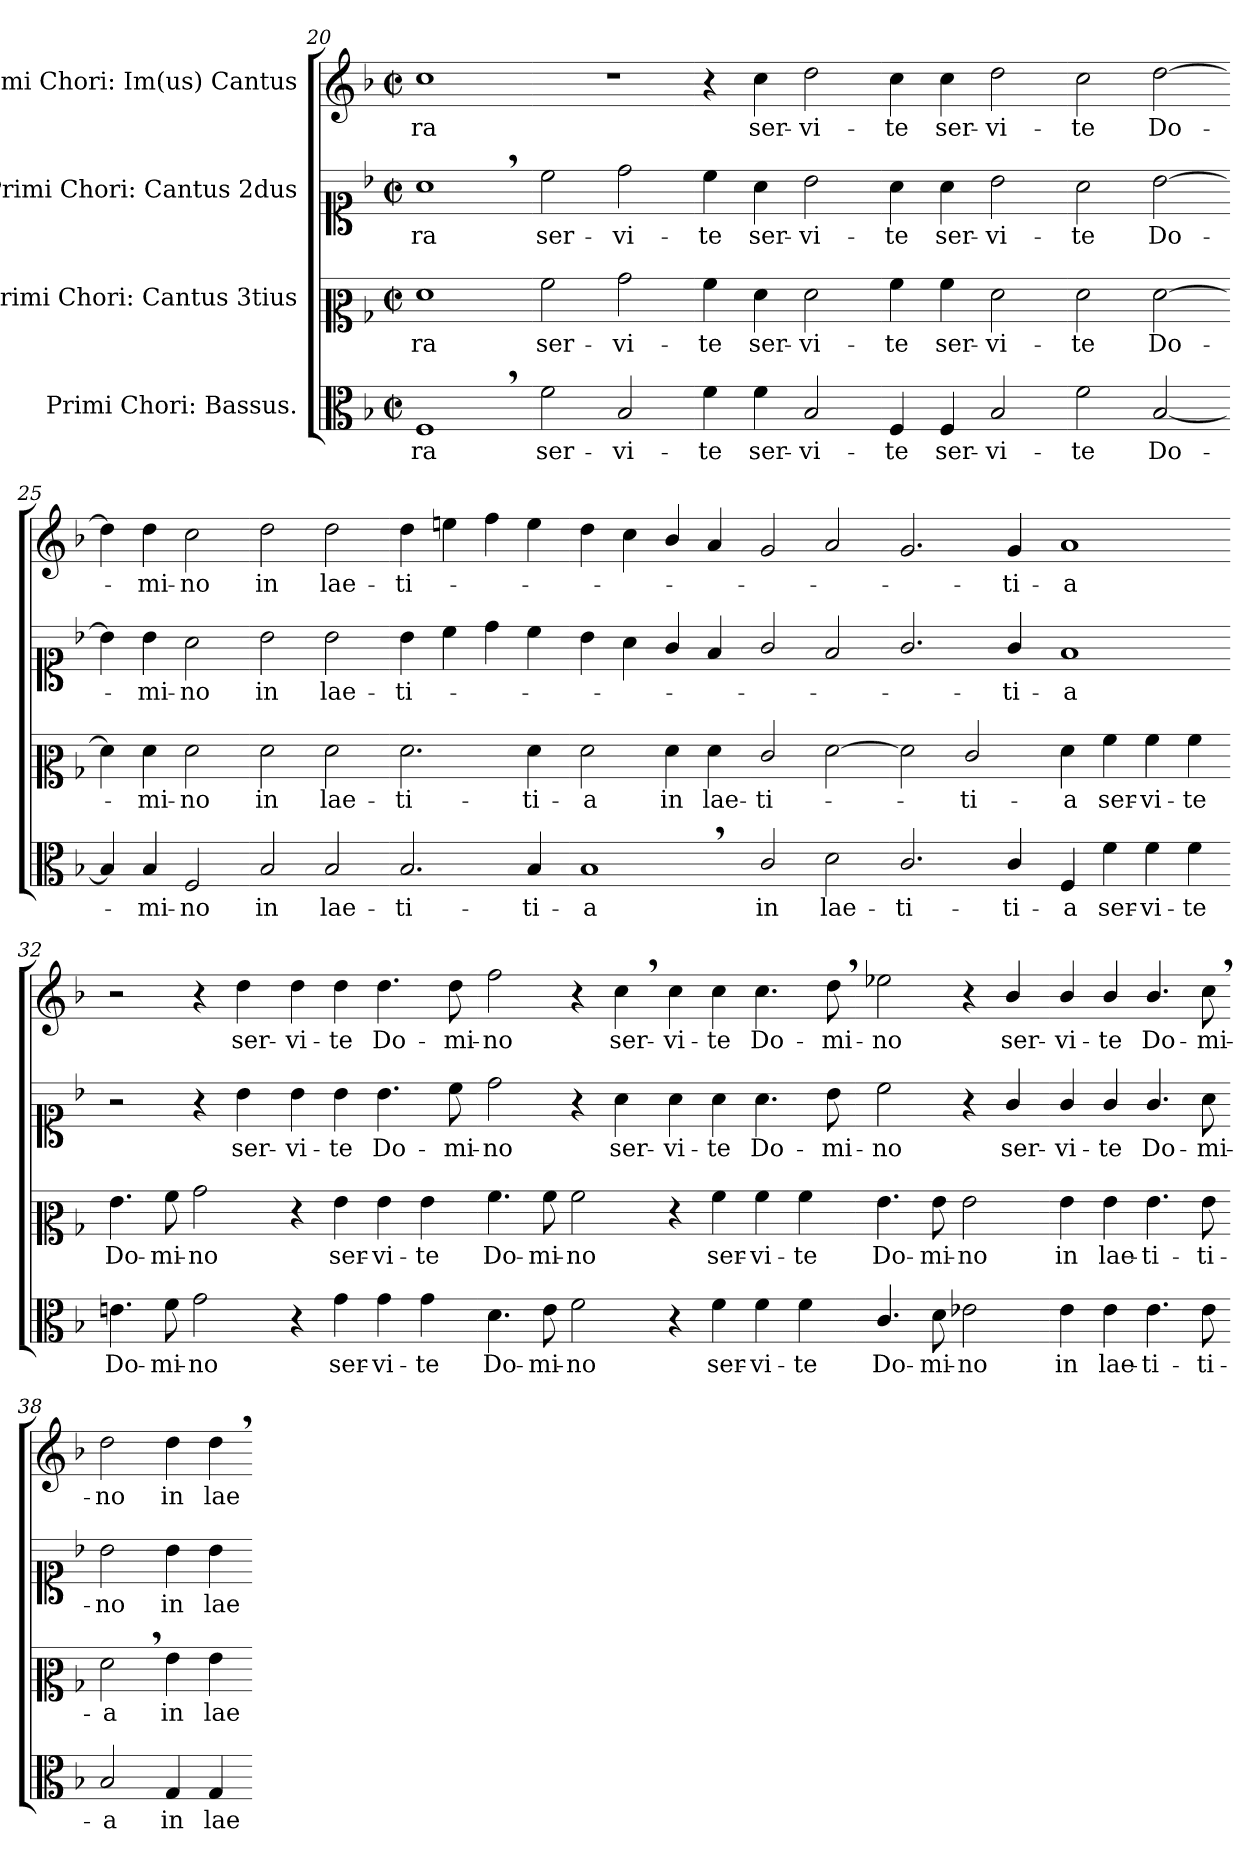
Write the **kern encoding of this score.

**kern	**text	**kern	**text	**kern	**text	**kern	**text
*part4	*part4	*part3	*part3	*part2	*part2	*part1	*part1
*staff4	*staff4	*staff3	*staff3	*staff2	*staff2	*staff1	*staff1
*I"Primi Chori: Bassus.	*	*I"Primi Chori: Cantus 3tius	*	*I"Primi Chori: Cantus 2dus	*	*I"Primi Chori: Im(us) Cantus	*
*clefC3	*	*clefC2	*	*clefC1	*	*clefG2	*
*k[b-]	*	*k[b-]	*	*k[b-]	*	*k[b-]	*
*F:	*	*F:	*	*F:	*	*F:	*
*M2/2	*	*M2/2	*	*M2/2	*	*M2/2	*
*met(c|)	*	*met(c|)	*	*met(c|)	*	*met(c|)	*
=20	=20	=20	=20	=20	=20	=20	=20
1F,<	-ra	1f	-ra	1a,<	-ra	1cc	-ra
=21-	=21-	=21-	=21-	=21-	=21-	=21-	=21-
2f\	ser-	2a\	ser-	2cc\	ser-	1r	.
2B-/	-vi-	2b-\	-vi-	2dd\	-vi-	.	.
=22-	=22-	=22-	=22-	=22-	=22-	=22-	=22-
4f\	-te	4a\	-te	4cc\	-te	4r	.
4f\	ser-	4f\	ser-	4a\	ser-	4cc\	ser-
2B-/	-vi-	2f\	-vi-	2b-\	-vi-	2dd\	-vi-
=23-	=23-	=23-	=23-	=23-	=23-	=23-	=23-
4F/	-te	4a\	-te	4a\	-te	4cc\	-te
4F/	ser-	4a\	ser-	4a\	ser-	4cc\	ser-
2B-/	-vi-	2f\	-vi-	2b-\	-vi-	2dd\	-vi-
=24-	=24-	=24-	=24-	=24-	=24-	=24-	=24-
2f\	-te	2f\	-te	2a\	-te	2cc\	-te
[2B-/	Do-	[2f\	Do-	[2b-\	Do-	[2dd\	Do-
=25-	=25-	=25-	=25-	=25-	=25-	=25-	=25-
4B-/]	.	4f\]	.	4b-\]	.	4dd\]	.
4B-/	-mi-	4f\	-mi-	4b-\	-mi-	4dd\	-mi-
2F/	-no	2f\	-no	2a\	-no	2cc\	-no
=26-	=26-	=26-	=26-	=26-	=26-	=26-	=26-
2B-/	in	2f\	in	2b-\	in	2dd\	in
2B-/	lae-	2f\	lae-	2b-\	lae-	2dd\	lae-
=27-	=27-	=27-	=27-	=27-	=27-	=27-	=27-
2.B-/	-ti-	2.f\	-ti-	4b-\	-ti-	4dd\	-ti-
.	.	.	.	4cc\	.	4een\	.
.	.	.	.	4dd\	.	4ff\	.
4B-/	-ti-	4f\	-ti-	4cc\	.	4ee\	.
=28-	=28-	=28-	=28-	=28-	=28-	=28-	=28-
1B-,<	-a	2f\	-a	4b-\	.	4dd\	.
.	.	.	.	4a\	.	4cc\	.
.	.	4f\	in	4g/	.	4b-/	.
.	.	4f\	lae-	4f/	.	4a/	.
=29-	=29-	=29-	=29-	=29-	=29-	=29-	=29-
2c/	in	2e/	-ti-	2g/	.	2g/	.
2d\	lae-	[2f\	.	2f/	.	2a/	.
=30-	=30-	=30-	=30-	=30-	=30-	=30-	=30-
2.c/	-ti-	2f\]	.	2.g/	.	2.g/	.
.	.	2e/	-ti-	.	.	.	.
4c/	-ti-	.	.	4g/	-ti-	4g/	-ti-
=31-	=31-	=31-	=31-	=31-	=31-	=31-	=31-
4F/	-a	4f\	-a	1f	-a	1a	-a
4f\	ser-	4a\	ser-	.	.	.	.
4f\	-vi-	4a\	-vi-	.	.	.	.
4f\	-te	4a\	-te	.	.	.	.
=32-	=32-	=32-	=32-	=32-	=32-	=32-	=32-
4.en\	Do-	4.g\	Do-	2r	.	2r	.
8f\	-mi-	8a\	-mi-	.	.	.	.
2g\	-no	2b-\	-no	4r	.	4r	.
.	.	.	.	4b-\	ser-	4dd\	ser-
=33-	=33-	=33-	=33-	=33-	=33-	=33-	=33-
4r	.	4r	.	4b-\	-vi-	4dd\	-vi-
4g\	ser-	4g\	ser-	4b-\	-te	4dd\	-te
4g\	-vi-	4g\	-vi-	4.b-\	Do-	4.dd\	Do-
4g\	-te	4g\	-te	.	.	.	.
.	.	.	.	8cc\	-mi-	8dd\	-mi-
=34-	=34-	=34-	=34-	=34-	=34-	=34-	=34-
4.d\	Do-	4.a\	Do-	2dd\	-no	2ff\	-no
8e\	-mi-	8a\	-mi-	.	.	.	.
2f\	-no	2a\	-no	4r	.	4r	.
!	!	!	!	!	!	!	!LO:LY:i
.	.	.	.	4a\	ser-	4cc,<\	ser-
=35-	=35-	=35-	=35-	=35-	=35-	=35-	=35-
!	!	!	!	!	!	!	!LO:LY:i
4r	.	4r	.	4a\	-vi-	4cc\	-vi-
!	!	!	!LO:LY:i	!	!	!	!LO:LY:i
4f\	ser-	4a\	ser-	4a\	-te	4cc\	-te
!	!	!	!LO:LY:i	!	!	!	!LO:LY:i
4f\	-vi-	4a\	-vi-	4.a\	Do-	4.cc\	Do-
!	!	!	!LO:LY:i	!	!	!	!
4f\	-te	4a\	-te	.	.	.	.
!	!	!	!	!	!	!	!LO:LY:i
.	.	.	.	8b-\	-mi-	8dd,<\	-mi-
=36-	=36-	=36-	=36-	=36-	=36-	=36-	=36-
!	!	!	!LO:LY:i	!	!	!	!LO:LY:i
4.c/	Do-	4.g\	Do-	2cc\	-no	2ee-X\	-no
!	!	!	!LO:LY:i	!	!	!	!
8d\	-mi-	8g\	-mi-	.	.	.	.
!	!	!	!LO:LY:i	!	!	!	!
2e-X\	-no	2g\	-no	4r	.	4r	.
.	.	.	.	4g/	ser-	4b-/	ser-
=37-	=37-	=37-	=37-	=37-	=37-	=37-	=37-
4e-\	in	4g\	in	4g/	-vi-	4b-/	-vi-
4e-\	lae-	4g\	lae-	4g/	-te	4b-/	-te
4.e-\	-ti-	4.g\	-ti-	4.g/	Do-	4.b-/	Do-
8e-\	-ti-	8g\	-ti-	8a\	-mi-	8cc,<\	-mi-
=38-	=38-	=38-	=38-	=38-	=38-	=38-	=38-
2B-/	-a	2f,<\	-a	2b-\	-no	2dd\	-no
4G/	in	4g\	in	4b-\	in	4dd\	in
4G/	lae-	4g\	lae-	4b-\	lae-	4dd,<\	lae-
=-	=-	=-	=-	=-	=-	=-	=-
*-	*-	*-	*-	*-	*-	*-	*-
